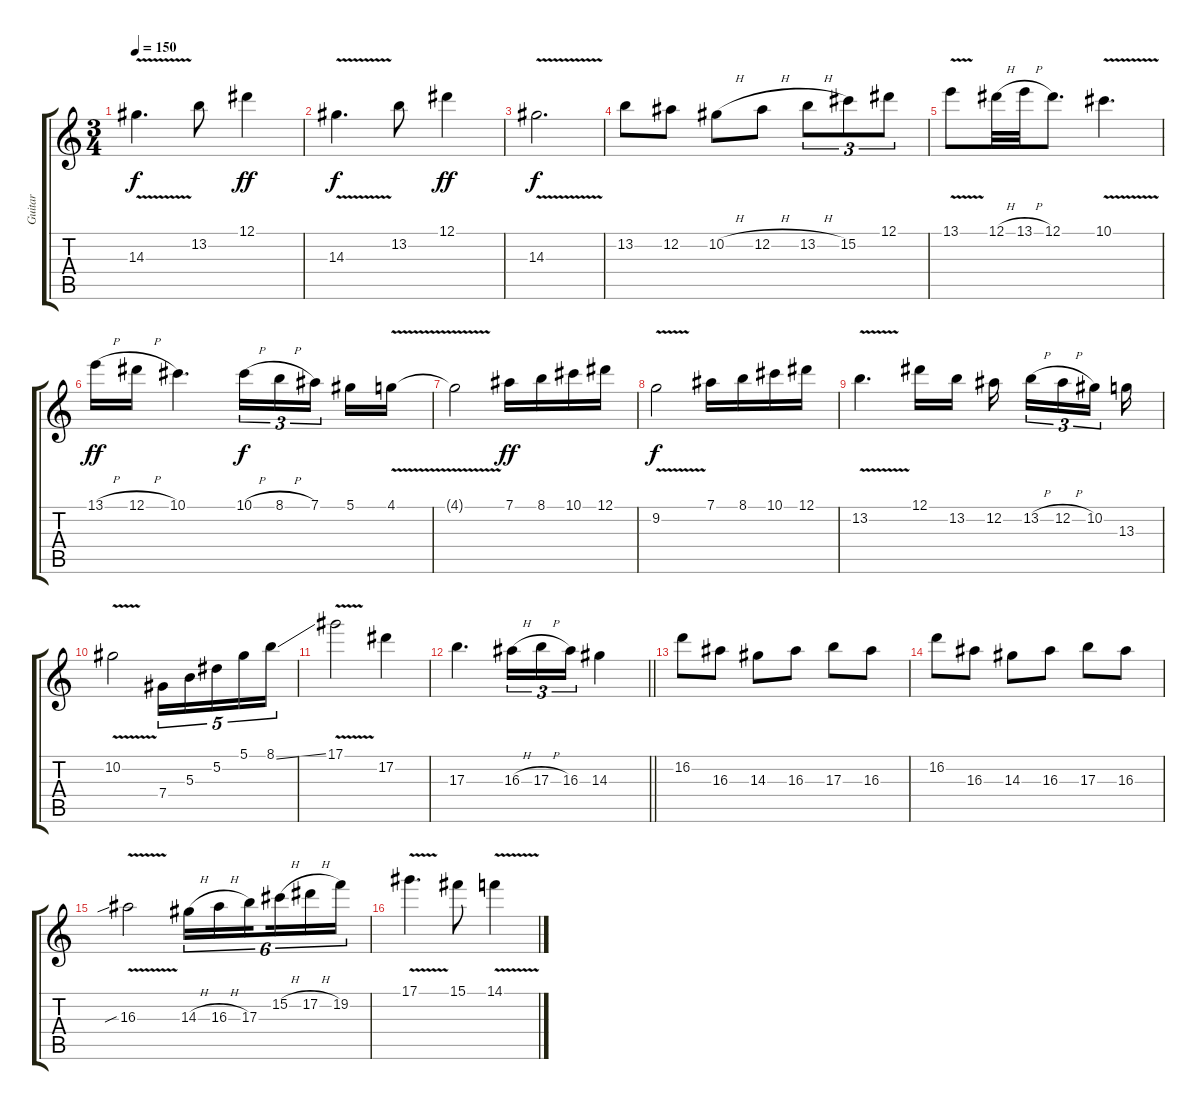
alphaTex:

\track ("Guitar" "Guitar") {instrument overdrivenguitar}
\staff {score tabs}
\tuning (Eb4 Bb3 Gb3 Db3 Ab2 Eb2) {hide}
\ts (3 4)
\tempo 150
\clef g2
\ks c
14.3{v}.4{d dy f instrument overdrivenguitar} 13.2.8 12.1.4{dy ff} |
14.3{v}.4{d dy f} 13.2.8 12.1.4{dy ff} |
14.3{v}.2{d dy f} |
13.2.8 12.2.8 10.2{h}.8 12.2{h}.8 13.2{h}.8{tu (3 2)} 15.2.8{tu (3 2)} 12.1.8{tu (3 2)} |
13.1{v}.8 12.1{h}.32 13.1{h}.32 12.1.8{d} 10.1{v}.4{d} |
13.1{h}.16{dy ff} 12.1{h}.16 10.1.4{d} 10.1{h}.16{tu (3 2) dy f} 8.1{h}.16{tu (3 2)} 7.1.16{tu (3 2) beam splitsecondary} 5.1.16 4.1{v}.16 |
4.1{t}.2 7.1.16{dy ff} 8.1.16 10.1.16 12.1.16 |
9.2{v}.2{dy f} 7.1.16 8.1.16 10.1.16 12.1.16 |
13.2{v}.4{d} 12.1.16 13.2.16 12.2.16{beam splitsecondary} 13.2{h}.16{tu (3 2)} 12.2{h}.16{tu (3 2)} 10.2.16{tu (3 2) beam splitsecondary} 13.3.16 |
10.2{v}.2 7.4.16{tu (5 4)} 5.3.16{tu (5 4)} 5.2.16{tu (5 4)} 5.1.16{tu (5 4)} 8.1{ss}.16{tu (5 4)} |
17.1{v}.2 17.2.4 |
\barLineRight lightlight
17.3.4{d} 16.3{h}.16{tu (3 2)} 17.3{h}.16{tu (3 2)} 16.3.16{tu (3 2)} 14.3.4 |
\section ("" "")
16.2.8 16.3.8 14.3.8 16.3.8 17.3.8 16.3.8 |
16.2.8 16.3.8 14.3.8 16.3.8 17.3.8 16.3.8 |
16.3{v sib}.2 14.3{h}.16{tu (6 4)} 16.3{h}.16{tu (6 4)} 17.3.16{tu (6 4) beam splitsecondary} 15.2{h}.16{tu (6 4)} 17.2{h}.16{tu (6 4)} 19.2.16{tu (6 4)} |
17.1{v}.4{d} 15.1.8 14.1{v}.4
